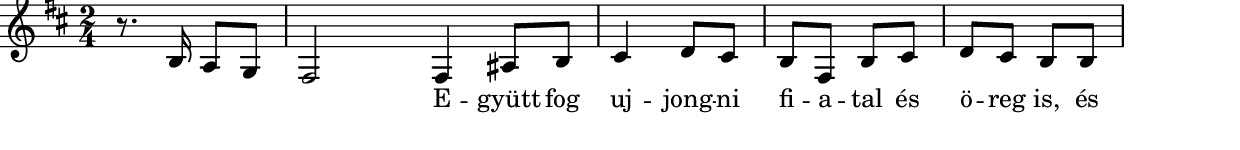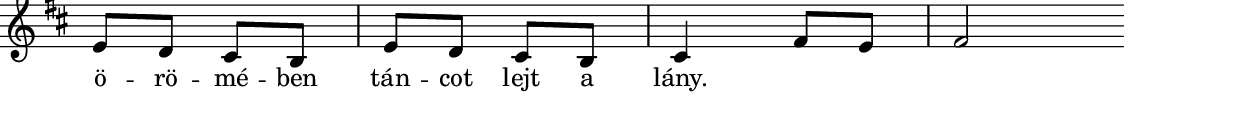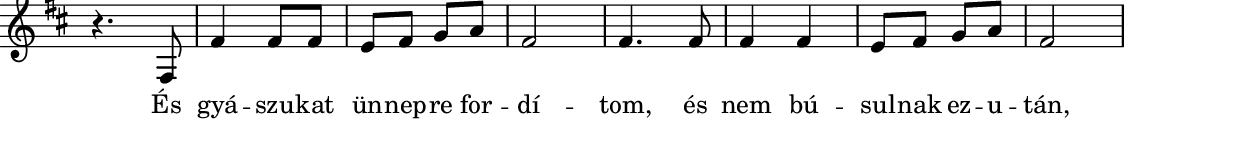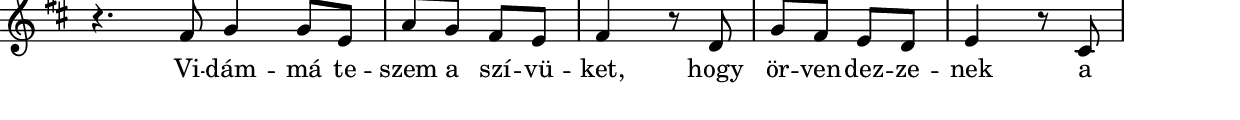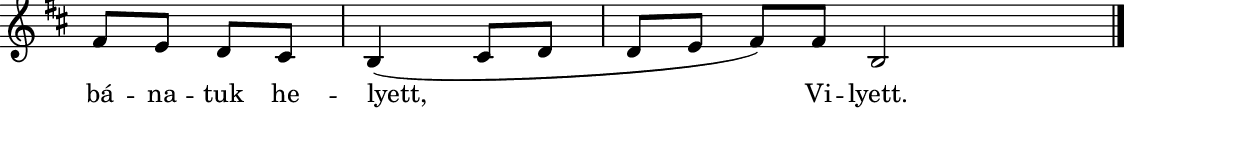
% MusicXML to Lilypond converter by Kovi

szovegAAA = \lyricmode {   \skip 4  \skip 4  \skip 4  \skip 4 "E" -- "gyütt" "fog" "uj" -- "jong" -- "ni" "fi" -- "a" -- "tal" "és" "ö" -- "reg" "is," "és" "ö" -- "rö" -- "mé" -- "ben" "tán" -- "cot" "lejt" "a" "lány."  \skip 4  \skip 4  \skip 4 "És" "gyá" -- "szu" -- "kat" "ün" -- "nep" -- "re" "for" -- "dí" -- "tom," "és" "nem" "bú" -- "sul" -- "nak" "ez" -- "u" -- "tán," "Vi" -- "dám" -- "má" "te" -- "szem" "a" "szí" -- "vü" -- "ket," "hogy" "ör" -- "ven" -- "dez" -- "ze" -- "nek" "a" "bá" -- "na" -- "tuk" "he" -- "lyett," "Vi" -- "lyett."  }

% Analyzing...
% 1 parts
% 1 Staff
% forceBassClefActive = 
melody = {
% 81 notes in the part
% 1 voices

\new Staff
\new Voice {
% 81 notes
% 28 mesaures

% Measure 1
\clef "treble"
\key d \major
\time 2/4 
r8. b16 a8 g8 
% Measure 2
fis2 
% Measure 3
\bar "|:" fis4 ais8 b8 
% Measure 4
cis'4 d'8 cis'8 
% Measure 5
b8 fis8 b8 cis'8 
% Measure 6
d'8 cis'8 b8 b8 
% Measure 7
\break
e'8 d'8 cis'8 b8 
% Measure 8
e'8 d'8 cis'8 b8 
% Measure 9
cis'4 fis'8 e'8 
% Measure 10
fis'2 \bar ":|" 
% Measure 11
\break
r4. fis8 
% Measure 12
fis'4 fis'8 fis'8 
% Measure 13
e'8 fis'8 g'8 a'8 
% Measure 14
fis'2 
% Measure 15
fis'4. fis'8 
% Measure 16
fis'4 fis'4 
% Measure 17
e'8 fis'8 g'8 a'8 
% Measure 18
fis'2 
% Measure 19
\break
r4. fis'8 
% Measure 20
\repeat volta 2 {
\bar "|:" g'4 g'8 e'8 
% Measure 21
a'8 g'8 fis'8 e'8 
% Measure 22
fis'4 r8 d'8 
% Measure 23
g'8 fis'8 e'8 d'8 
% Measure 24
e'4 r8 cis'8 
% Measure 25
\break
fis'8 e'8 d'8 cis'8 
% Measure 26
}\alternative {
{b4 (cis'8 d'8 
% Measure 27
d'8 e'8 fis'8 )fis'8 \bar ":|" }
% Measure 28
{b2 \bar "|." }
}
} % voice
\addlyrics { \szovegAAA }

} % melody


harmonies = \chordmode {
% 14 chords
\germanChords
s4 s4 fis4:7 s4 s4 s4 s4 s4 b4:m s4 s4 s4 e4:m s4 s4 s4 fis4:7 s4 s4 s4 s4 s4 fis4:7 s4 s4 s4 s4 s4 s4 s4 fis4:7 s4 s4 s4 s4 s4 s4 s4 e4:m s4 a4 s4 d4 s4 g4 s4 e4:m s4 fis4:7 s4 b4:m s4 s4 s4 b4:m
}

\include "../../definitions.ly"
